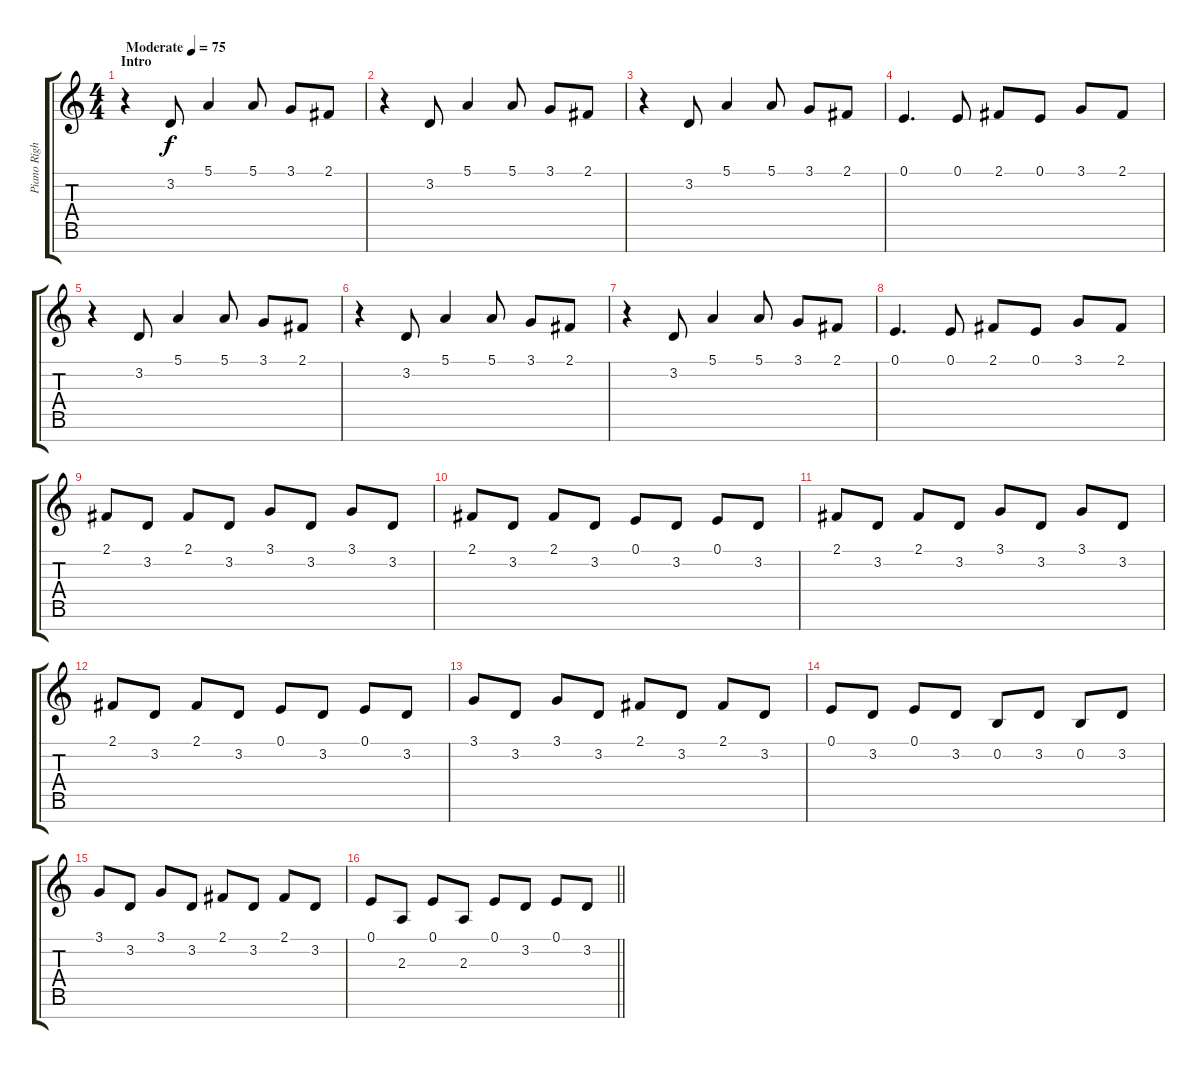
\track ("Piano Right Hand" "Piano Righ") {instrument acousticgrandpiano}
\staff {score tabs}
\tuning (E4 B3 G3 D3 A2 E2 B1) {hide}
\ts (4 4)
\section ("" "Intro")
\tempo (75 "Moderate")
\clef g2
\ks c
r.4{dy f instrument acousticgrandpiano} 3.2.8 5.1.4 5.1.8 3.1.8 2.1.8 |
r.4 3.2.8 5.1.4 5.1.8 3.1.8 2.1.8 |
r.4 3.2.8 5.1.4 5.1.8 3.1.8 2.1.8 |
0.1.4{d} 0.1.8 2.1.8 0.1.8 3.1.8 2.1.8 |
r.4 3.2.8 5.1.4 5.1.8 3.1.8 2.1.8 |
r.4 3.2.8 5.1.4 5.1.8 3.1.8 2.1.8 |
r.4 3.2.8 5.1.4 5.1.8 3.1.8 2.1.8 |
0.1.4{d} 0.1.8 2.1.8 0.1.8 3.1.8 2.1.8 |
2.1.8 3.2.8 2.1.8 3.2.8 3.1.8 3.2.8 3.1.8 3.2.8 |
2.1.8 3.2.8 2.1.8 3.2.8 0.1.8 3.2.8 0.1.8 3.2.8 |
2.1.8 3.2.8 2.1.8 3.2.8 3.1.8 3.2.8 3.1.8 3.2.8 |
2.1.8 3.2.8 2.1.8 3.2.8 0.1.8 3.2.8 0.1.8 3.2.8 |
3.1.8 3.2.8 3.1.8 3.2.8 2.1.8 3.2.8 2.1.8 3.2.8 |
0.1.8 3.2.8 0.1.8 3.2.8 0.2.8 3.2.8 0.2.8 3.2.8 |
3.1.8 3.2.8 3.1.8 3.2.8 2.1.8 3.2.8 2.1.8 3.2.8 |
\barLineRight lightlight
0.1.8 2.3.8 0.1.8 2.3.8 0.1.8 3.2.8 0.1.8 3.2.8
